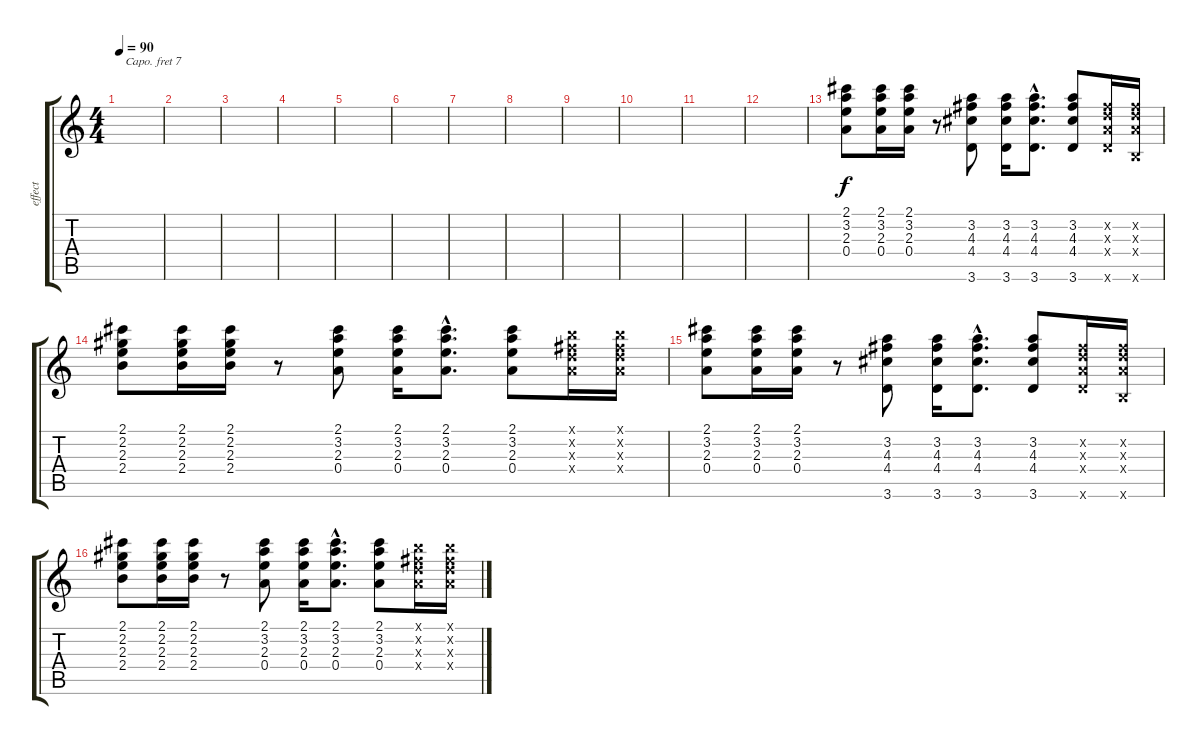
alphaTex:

\track ("effect" "effect") {instrument acousticguitarsteel}
\staff {score tabs}
\capo 7
\tuning (E4 B3 G3 D3 A2 E2) {hide}
\ts (4 4)
\tempo 90
\clef g2
\ks c
|
|
|
|
|
|
|
|
|
|
|
|
(2.1 3.2 2.3 0.4).8{volume 12} (2.1 3.2 2.3 0.4).16 (2.1 3.2 2.3 0.4).16 r.8 (3.2 4.3 4.4 3.6).8 (3.2 4.3 4.4 3.6).16 (3.2{hac} 4.3{hac} 4.4{hac} 3.6{hac}).8{d} (3.2 4.3 4.4 3.6).8 (0.2{x} 0.3{x} 0.4{x} 3.6{x}).16 (0.2{x} 0.3{x} 0.4{x} 0.6{x}).16 |
(2.1 2.2 2.3 2.4).8 (2.1 2.2 2.3 2.4).16 (2.1 2.2 2.3 2.4).16 r.8 (2.1 3.2 2.3 0.4).8 (2.1 3.2 2.3 0.4).16 (2.1{hac} 3.2{hac} 2.3{hac} 0.4{hac}).8{d} (2.1 3.2 2.3 0.4).8 (0.1{x} 0.2{x} 0.3{x} 0.4{x}).16 (0.1{x} 0.2{x} 0.3{x} 0.4{x}).16 |
(2.1 3.2 2.3 0.4).8 (2.1 3.2 2.3 0.4).16 (2.1 3.2 2.3 0.4).16 r.8 (3.2 4.3 4.4 3.6).8 (3.2 4.3 4.4 3.6).16 (3.2{hac} 4.3{hac} 4.4{hac} 3.6{hac}).8{d} (3.2 4.3 4.4 3.6).8 (0.2{x} 0.3{x} 0.4{x} 3.6{x}).16 (0.2{x} 0.3{x} 0.4{x} 0.6{x}).16 |
(2.1 2.2 2.3 2.4).8 (2.1 2.2 2.3 2.4).16 (2.1 2.2 2.3 2.4).16 r.8 (2.1 3.2 2.3 0.4).8 (2.1 3.2 2.3 0.4).16 (2.1{hac} 3.2{hac} 2.3{hac} 0.4{hac}).8{d} (2.1 3.2 2.3 0.4).8 (0.1{x} 0.2{x} 0.3{x} 0.4{x}).16 (0.1{x} 0.2{x} 0.3{x} 0.4{x}).16
